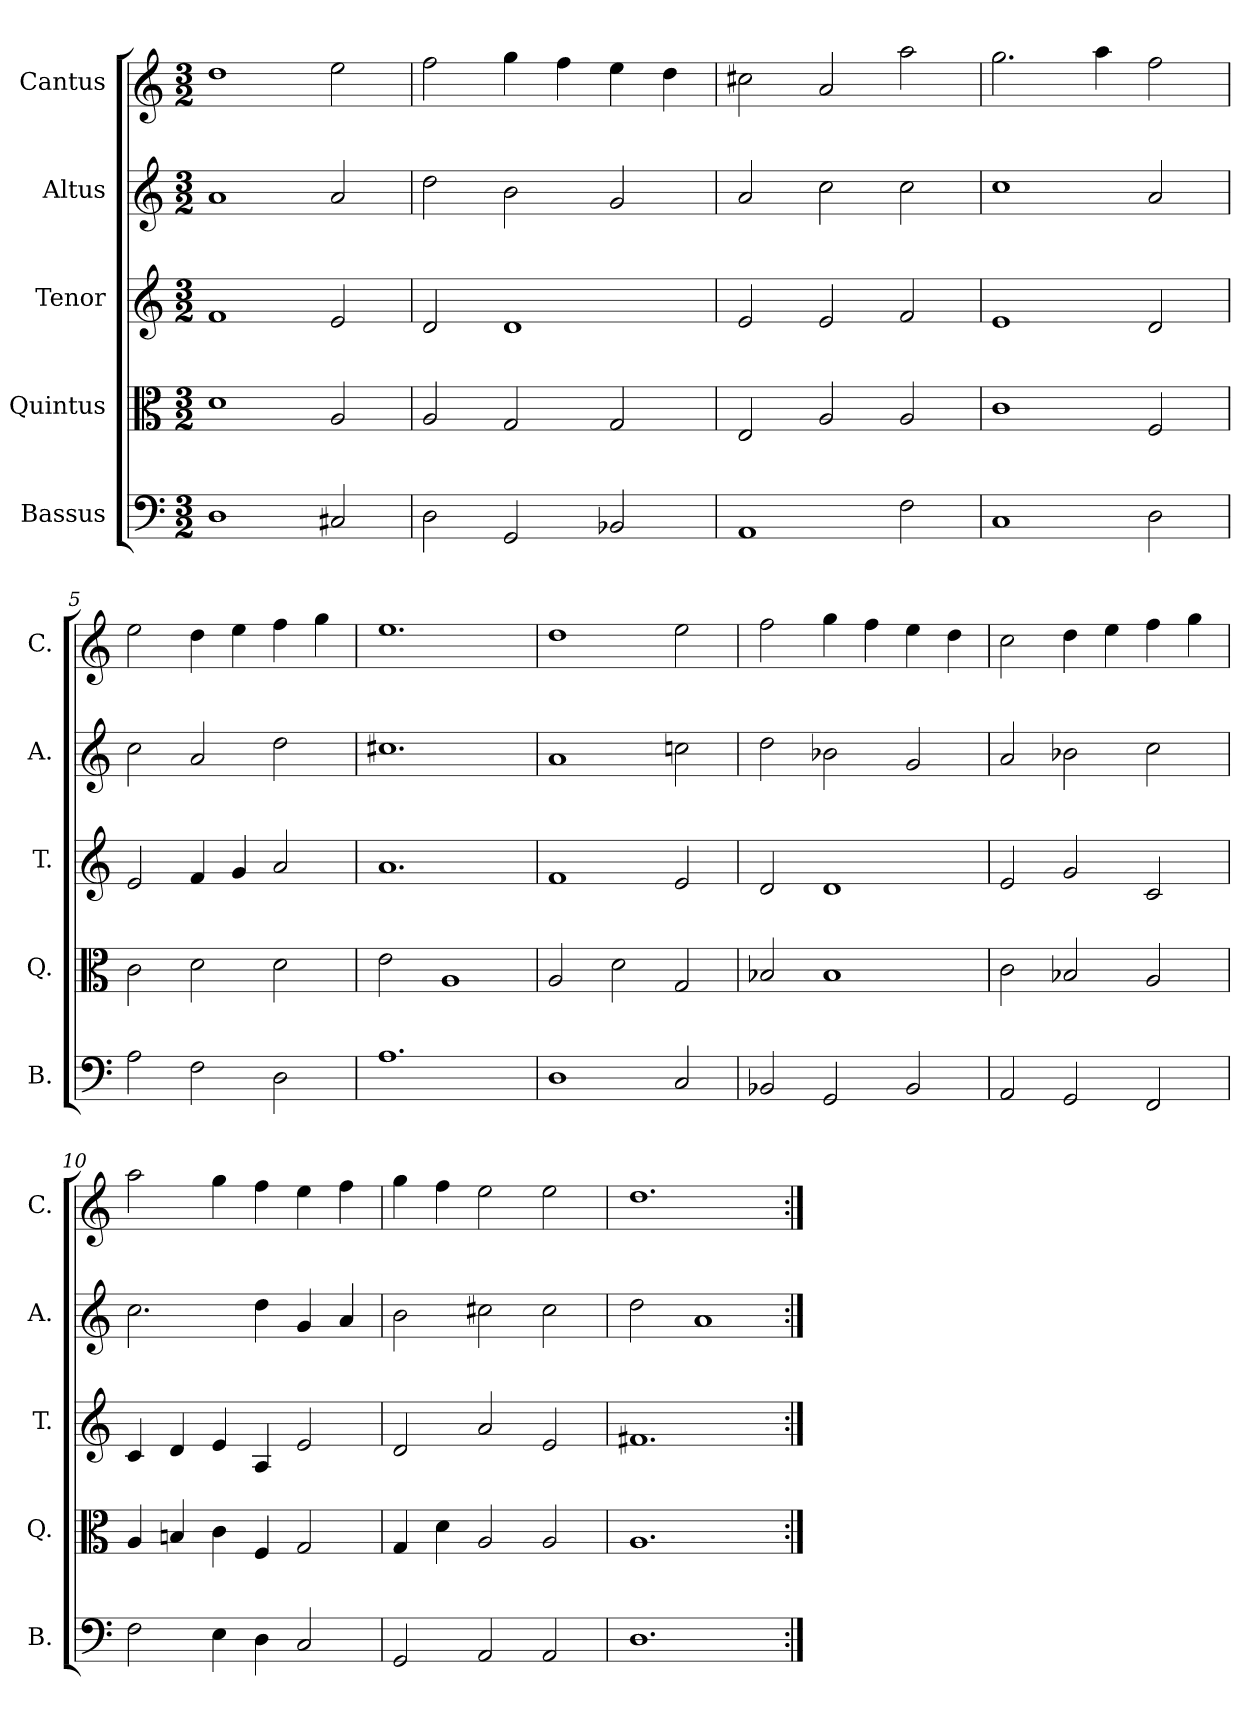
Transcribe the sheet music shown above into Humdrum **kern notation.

**kern	**kern	**kern	**kern	**kern
*part5	*part4	*part3	*part2	*part1
*staff5	*staff4	*staff3	*staff2	*staff1
*I"Bassus	*I"Quintus	*I"Tenor	*I"Altus	*I"Cantus
*I'B.	*I'Q.	*I'T.	*I'A.	*I'C.
*clefF4	*clefC3	*clefG2	*clefG2	*clefG2
*k[]	*k[]	*k[]	*k[]	*k[]
*M3/2	*M3/2	*M3/2	*M3/2	*M3/2
=1	=1	=1	=1	=1
1D	1d	1f	1a	1dd
2C#X/	2A/	2e/	2a/	2ee\
=2	=2	=2	=2	=2
2D\	2A/	2d/	2dd\	2ff\
2GG/	2G/	1d	2b\	4gg\
.	.	.	.	4ff\
2BB-X/	2G/	.	2g/	4ee\
.	.	.	.	4dd\
=3	=3	=3	=3	=3
1AA	2E/	2e/	2a/	2cc#X\
.	2A/	2e/	2cc\	2a/
2F\	2A/	2f/	2cc\	2aa\
=4	=4	=4	=4	=4
1C	1c	1e	1cc	2.gg\
.	.	.	.	4aa\
2D\	2F/	2d/	2a/	2ff\
=5	=5	=5	=5	=5
2A\	2c\	2e/	2cc\	2ee\
2F\	2d\	4f/	2a/	4dd\
.	.	4g/	.	4ee\
2D\	2d\	2a/	2dd\	4ff\
.	.	.	.	4gg\
=6	=6	=6	=6	=6
1.A	2e\	1.a	1.cc#X	1.ee
.	1A	.	.	.
=7	=7	=7	=7	=7
1D	2A/	1f	1a	1dd
.	2d\	.	.	.
2C/	2G/	2e/	2ccn\	2ee\
=8	=8	=8	=8	=8
2BB-X/	2B-X/	2d/	2dd\	2ff\
2GG/	1B-	1d	2b-X\	4gg\
.	.	.	.	4ff\
2BB-/	.	.	2g/	4ee\
.	.	.	.	4dd\
=9	=9	=9	=9	=9
2AA/	2c\	2e/	2a/	2cc\
2GG/	2B-X/	2g/	2b-X\	4dd\
.	.	.	.	4ee\
2FF/	2A/	2c/	2cc\	4ff\
.	.	.	.	4gg\
!!LO:LB:g=z
=10	=10	=10	=10	=10
2F\	4A/	4c/	2.cc\	2aa\
.	4Bn/	4d/	.	.
4E\	4c\	4e/	.	4gg\
4D\	4F/	4A/	4dd\	4ff\
2C/	2G/	2e/	4g/	4ee\
.	.	.	4a/	4ff\
=11	=11	=11	=11	=11
2GG/	4G/	2d/	2b\	4gg\
.	4d\	.	.	4ff\
2AA/	2A/	2a/	2cc#X\	2ee\
2AA/	2A/	2e/	2cc#\	2ee\
=12	=12	=12	=12	=12
1.D	1.A	1.f#X	2dd\	1.dd
.	.	.	1a	.
=:|!	=:|!	=:|!	=:|!	=:|!
*-	*-	*-	*-	*-
